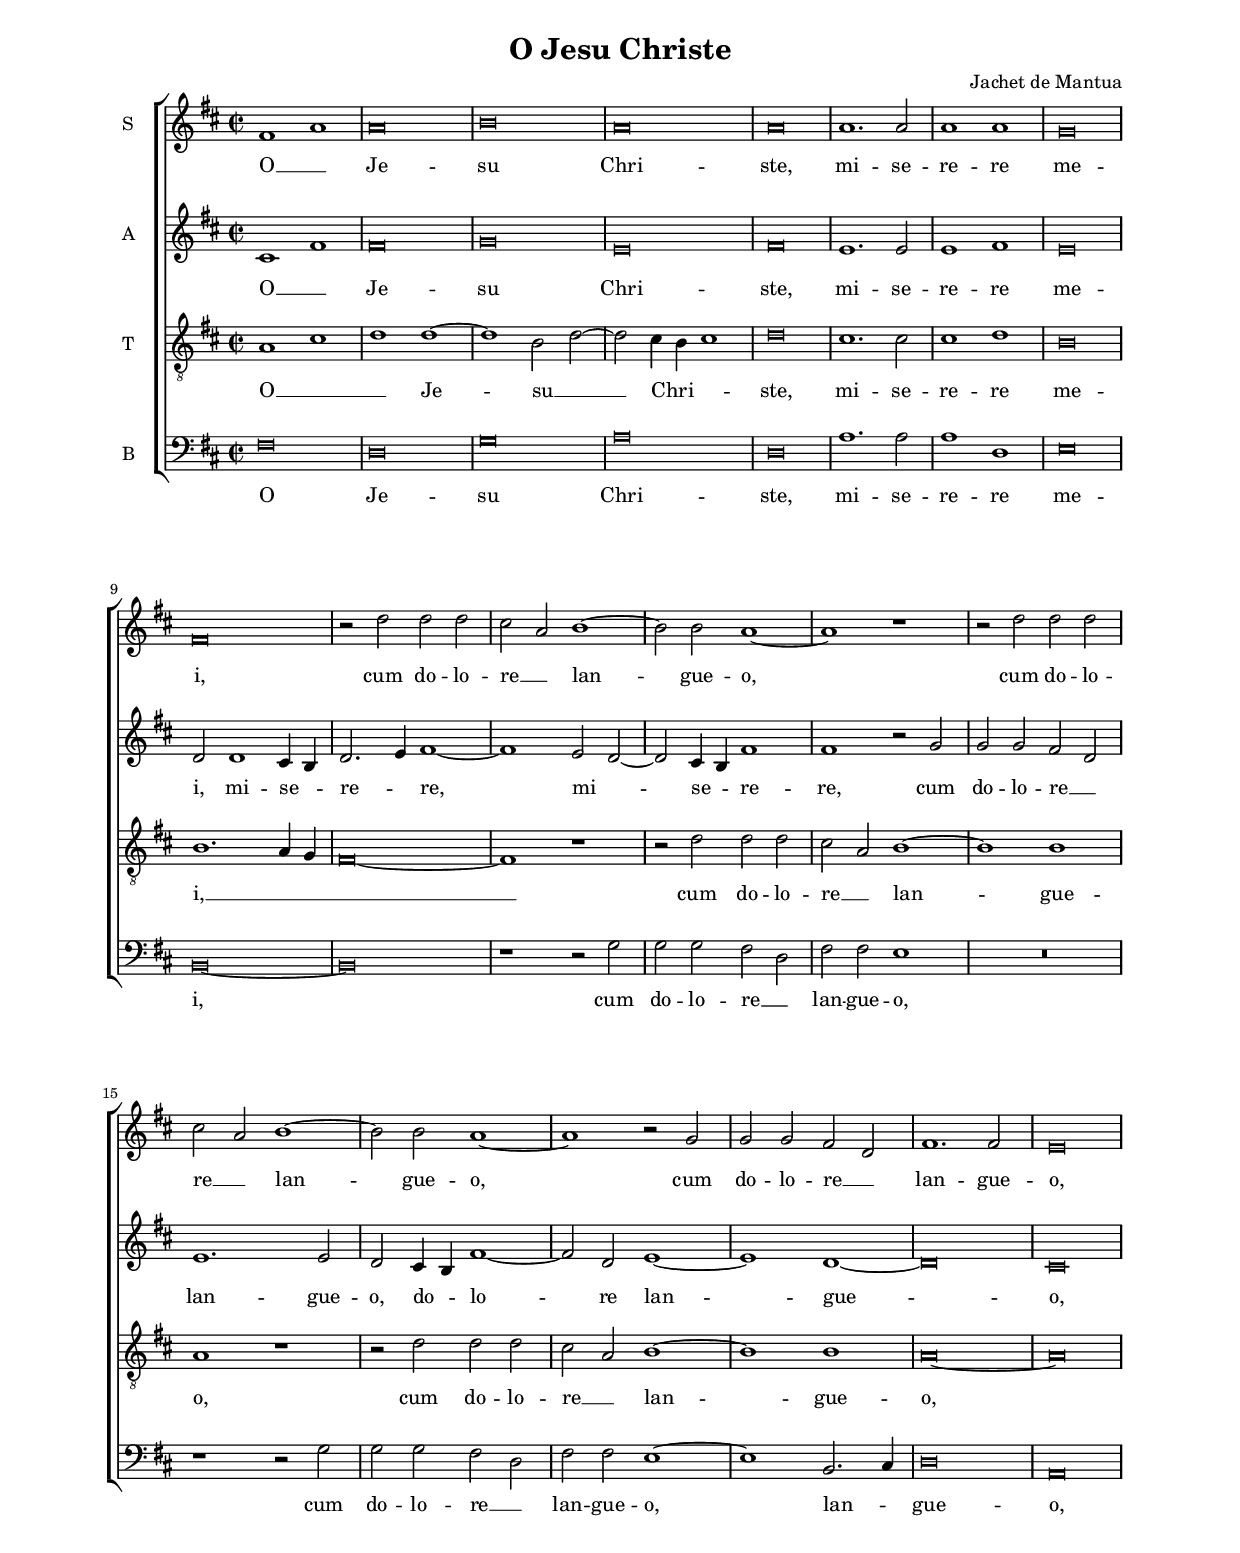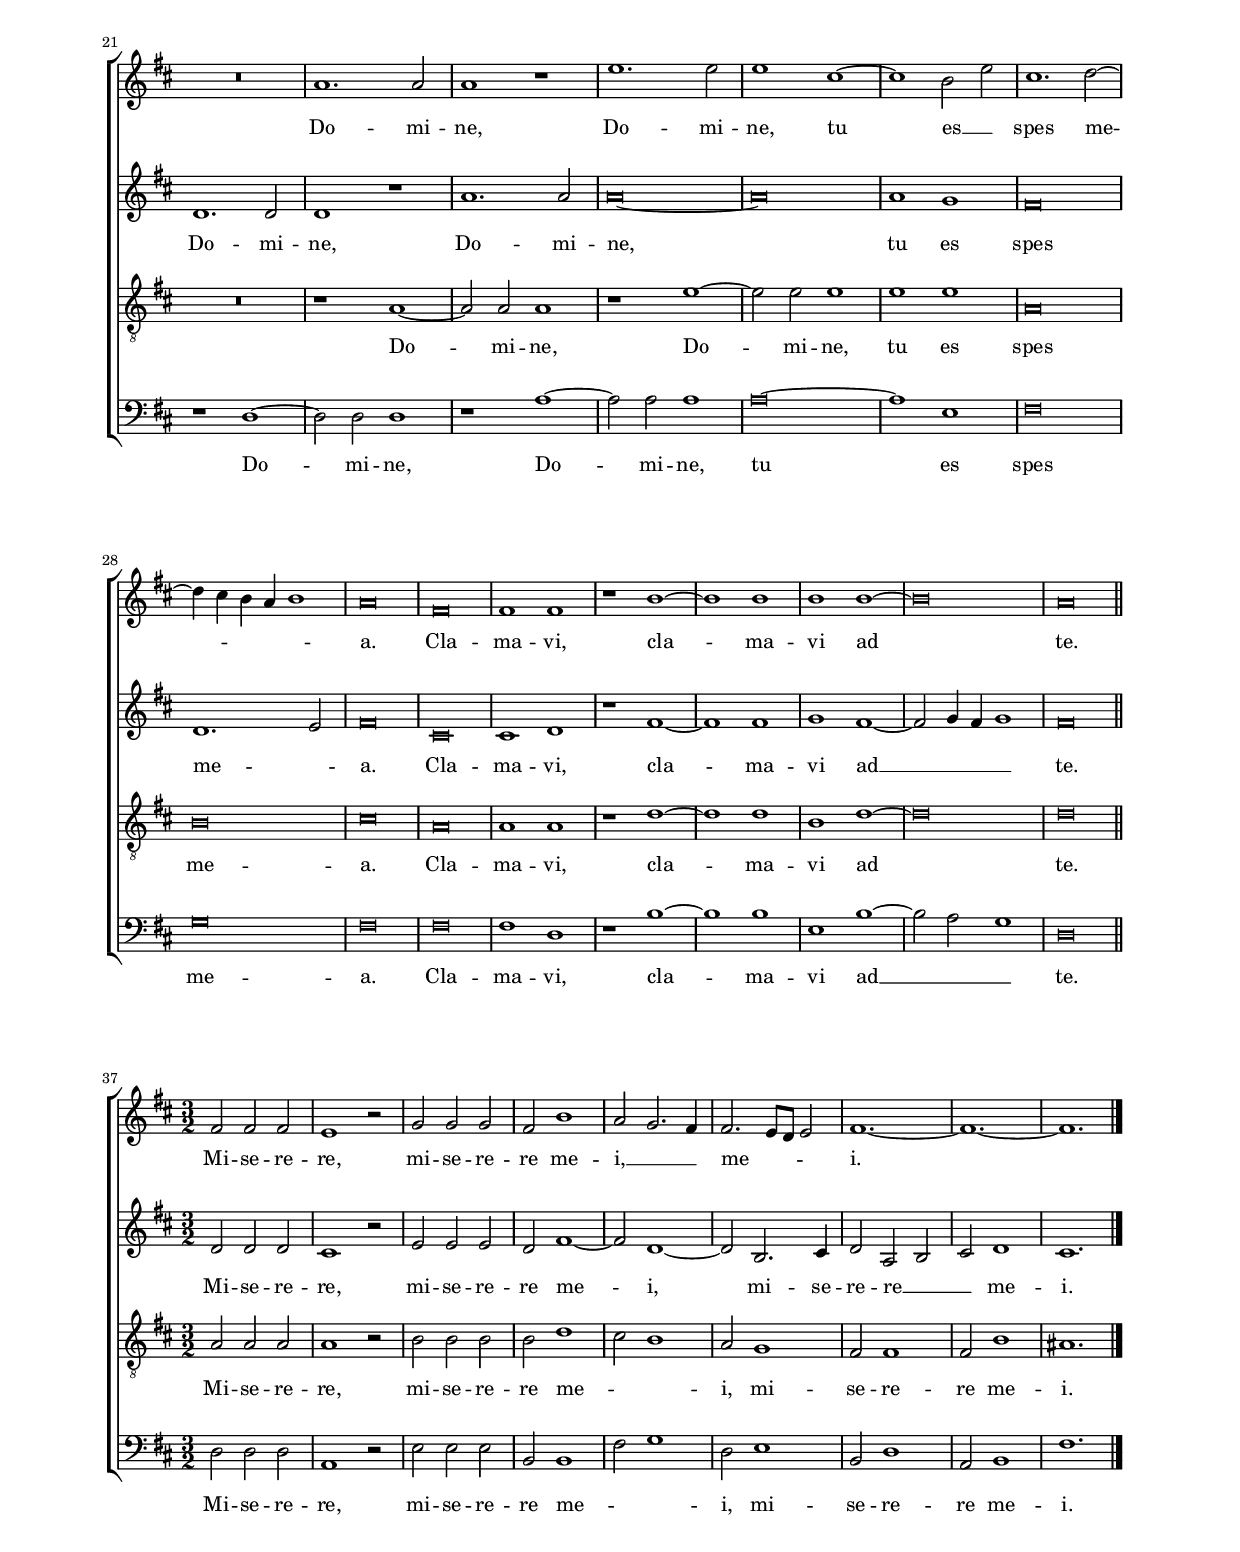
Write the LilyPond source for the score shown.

\header
{
  title="O Jesu Christe"
  composer="Jachet de Mantua"
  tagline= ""
}

\version "2.18.2"
\language deutsch
#(set-global-staff-size 16)
% #(set-default-paper-size "letter")
#(ly:set-option 'point-and-click #f)

	
global = {
	\key d \major
	\time 2/2 \set Score.measureLength = #(ly:make-moment 2/1)
        \skip 1*72 \bar "||"
        \time 3/2
        \skip 2*27 \bar "|."
        
	}

	ficta = { \once \set suggestAccidentals = ##t }
	
	forget = #(define-music-function (parser location music) (ly:music?) #{
		\accidentalStyle forget
		$music
		\accidentalStyle default
		#})
	
	m = \melisma
	me = \melismaEnd


\paper
	{
	top-margin = 2.2 \cm
	bottom-margin = 2.2 \cm
	left-margin = 2 \cm
	right-margin = 2 \cm
	ragged-bottom = ##f
	ragged-last-bottom = ##f
	print-page-number = ##f
	system-system-spacing = #'((basic-distance . 20) (minimum-distance . 14) (padding . 8) (strechability . 150))
%	systems-per-page = 3
%           page-count = 3                
%	min-systems-per-page = 3
	}


cantus =  \relative c''
	{
        fis,1 a
        a\breve
        h\breve
        a\breve
%5
        a\breve
        a1. a2
        a1 a1
        g\breve
        fis\breve | 
%10
        r2 d'2 d2 d2
        cis2 a2 h1 ~
        h2 h2 a1 ~
        a1 r1
        r2 d2 d2 d2 |
% 15
        cis2 a2 h1 ~
        h2 h2 a1 ~
        a1 r2 g2
        g2 g2 fis2 d2
        fis1. fis2 | 
%20
        e\breve \break
        R\breve
        a1. a2
        a1 r1
        e'1. e2
%25
        e1 cis1 ~
        cis1 h2 e2
        cis1. d2 ~
        d4 cis4 h4 a4 h1
        a\breve | 
%30
        fis\breve
        fis1 fis1
        r1 h1 ~
        h1 h1
        h1 h1 ~
%35
        h\breve
        a\breve
        \time 3/2  fis2 fis2 fis2
        e1 r2
        g2 g2 g2 | 
%40
        fis2 h1
        a2  g2. fis4
        fis2. e8 d8 e2
        fis1. ~
        fis1. ~
%45  
        fis1.
	}


altus =  \relative c'
        {
        cis1 fis
        fis\breve
        g\breve
        e\breve
%5
        fis\breve
        e1. e2
        e1 fis1
        e\breve
        d2 d1 cis4 h4
%10
        d2. e4 fis1 ~
        fis1 e2 d2 ~
        d2 cis4 h4 fis'1
        fis1 r2 g2
        g2 g2 fis2 d2
% 15
        e1. e2
        d2 cis4 h4 fis'1 ~
        fis2 d2 e1 ~
        e1 d1 ~
        d\breve | 
%20
        cis\breve
        d1. d2
        d1 r1
        a'1. a2
        a\breve ~ |
% 25
        a\breve
        a1 g1
        fis\breve
        d1. e2
        fis\breve | 
%30
        cis\breve
        cis1 d1
        r1 fis1 ~
        fis1 fis1
        g1 fis1 ~ 
% 35
        fis2 g4 fis4 g1
        fis\breve
        d2 d2 d2
        cis1 r2
        e2 e2 e2
%40
        d2 fis1 ~
        fis2 d1 ~
        d2 h2. cis4
        d2 a2 h2
        cis2 d1
% 45
        cis1. |
	}


tenor =  \relative c'
	{
        a1 cis1
        d1 d1 ~
        d1 h2 d2 ~
        d2 cis4 h4 cis1
%5
        d\breve
        cis1. cis2
        cis1 d1
        h\breve
        h1. a4 g4 | 
%10
        fis\breve ~
        fis1 r1
        r2 d'2 d2 d2
        cis2 a2 h1 ~
        h1 h1 
% 15
        a1 r1
        r2 d2 d2 d2
        cis2 a2 h1 ~
        h1 h1
        a\breve ~ | 
%20
        a\breve
        R\breve
        r1 a1 ~
        a2 a2 a1
        r1 e'1 ~
%25
        e2 e2 e1
        e1 e1
        a,\breve
        h\breve
        cis\breve | 
%30
        a\breve
        a1 a1
        r1 d1 ~
        d1 d1
        h1 d1 ~
%35
        d\breve
        d\breve
        a2 a2 a2
        a1 r2
        h2 h2 h2 | 
%40
        h2 d1
        cis2 h1
        a2 g1
        fis2 fis1
        fis2 h1
%45
        ais1. |
	}


bassus  =  \relative c
	{
        fis\breve
        d\breve
        g\breve
        a\breve
%5
        d,\breve
        a'1. a2
        a1 d,1
        e\breve
        h\breve ~ | 
%10
        h\breve
        r1 r2 g'2
        g2 g2 fis2 d2
        fis2 fis2 e1
        R\breve |
% 15
        r1 r2 g2
        g2 g2 fis2 d2
        fis2 fis2 e1 ~
        e1 h2. cis4
        d\breve |
%20
        a\breve
        r1 d1 ~
        d2 d2 d1
        r1 a'1 ~
        a2 a2 a1
%25
        a\breve ~
        a1 e1
        fis\breve
        g\breve
        fis\breve | 
%30
        fis\breve
        fis1 d1
        r1 h'1 ~
        h1 h1
        e,1 h'1 ~
%35
        h2 a2 g1
        d\breve
        d2 d2 d2
        a1 r2
        e'2 e2 e2 | 
%40
        h2 h1
        fis'2 g1
        d2 e1
        h2 d1
        a2 h1
%45
        fis'1. |
	}

lyricscantus = \lyricmode {
	O __ _ Je -- su Chri -- ste,
        mi -- se -- re -- re me -- i,
        cum do -- lo -- re __ _ lan -- gue -- o,
        cum do -- lo -- re __ _ lan -- gue -- o,
        cum do -- lo -- re __ _ lan -- gue -- o,
        Do -- mi -- ne,
        Do -- mi -- ne,
        tu es __ _ spes me -- _ _ _ _ a.
        Cla -- ma -- vi,
        cla -- ma -- vi ad te.
        Mi -- se -- re -- re,
        mi -- se -- re -- re me -- i, __ _ _
        me -- _ _ _ i.
	}


lyricsaltus = \lyricmode {
	O __ _ Je -- su Chri -- ste,
        mi -- se -- re -- re me -- i,
        mi -- se -- _ re -- _ re,
        mi -- _ se -- _ re -- re,
        cum do -- lo -- re __ _ lan -- gue -- o,
        do -- _ lo -- re lan -- gue -- o,
        Do -- mi -- ne,
        Do -- mi -- ne,
        tu es spes me -- _ a.
        Cla -- ma -- vi,
        cla -- ma -- vi ad __ _ _ _ te.
        Mi -- se -- re -- re,
        mi -- se -- re -- re me -- i,
        mi -- se -- re -- re __ _ _ me -- i.
	}


lyricstenor = \lyricmode {
	O __ _ _ Je -- su __ _ Chri -- _ _ ste,
        mi -- se -- re -- re me -- i, __ _ _ _
        cum do -- lo -- re __ _ lan -- gue -- o,
        cum do -- lo -- re __ _ lan -- gue -- o,
        Do -- mi -- ne,
        Do -- mi -- ne,
        tu es spes me -- a.
        Cla -- ma -- vi,
        cla -- ma -- vi ad te.
        Mi -- se -- re -- re,
        mi -- se -- re -- re me -- _ _ i,
        mi -- se -- re -- re me -- i.
	}


lyricsbassus = \lyricmode {
	O Je -- su Chri -- ste,
        mi -- se -- re -- re me -- i,
        cum do -- lo -- re __ _ lan -- gue -- o,
        cum do -- lo -- re __ _ lan -- gue -- o,
        lan -- _ gue -- o,
        Do -- mi -- ne,
        Do -- mi -- ne,
        tu es spes me -- a.
        Cla -- ma -- vi,
        cla -- ma -- vi ad __ _ _ te.
        Mi -- se -- re -- re,
        mi -- se -- re -- re me -- _ _ i,
        mi -- se -- re -- re me -- i.
	}


\score
{  
	% \transpose {
	\new ChoirStaff \with { \override StaffGrouper.staff-staff-spacing.basic-distance = #13 }
	<<

	\new Staff << \global
	\new Voice="v1" {
                                \set Staff.instrumentName="S"
		\set Staff.midiInstrument = "reed organ"
		\clef "violin"
		\cantus }
	\new Lyrics \lyricsto "v1" {\lyricscantus }
	>>


	\new Staff << \global
	\new Voice="v2" {
		\set Staff.instrumentName="A"
		\set Staff.midiInstrument = "reed organ"
		\clef "violin" 
		\altus}
	\new Lyrics \lyricsto "v2" {\lyricsaltus }
	>>


	\new Staff << \global
	\new Voice="v3" {
                                \set Staff.instrumentName="T"
		\set Staff.midiInstrument = "reed organ"
		\clef "G_8"
		\tenor }
	\new Lyrics \lyricsto "v3" {\lyricstenor }
	>>


	\new Staff << \global
	\new Voice="v4" {
		\set Staff.instrumentName="B"
		\set Staff.midiInstrument = "reed organ"
		\clef "bass" 
		\bassus }
	\new Lyrics \lyricsto "v4" {\lyricsbassus}
	>>

	>>
	% } % transpose

	\layout
	{
	indent = 0.8 \cm
	\context { \Lyrics \override VerticalAxisGroup.nonstaff-relatedstaff-spacing.padding = #2 }
%	\context { \Lyrics \override LyricText.font-size = #1 }
	\context { \Staff \override TimeSignature.break-visibility = #end-of-line-invisible }
%           \context { \Staff \consists "Ambitus_engraver" }
%	\context { \Voice \override Slur.transparent = ##t }
	\context { \Score \override BarNumber.padding = #2 }
	\context { \Voice \override NoteHead.style = #'baroque }
	}

\midi
	{
        	\tempo 2 = 90
	}
	
}


% EOF
